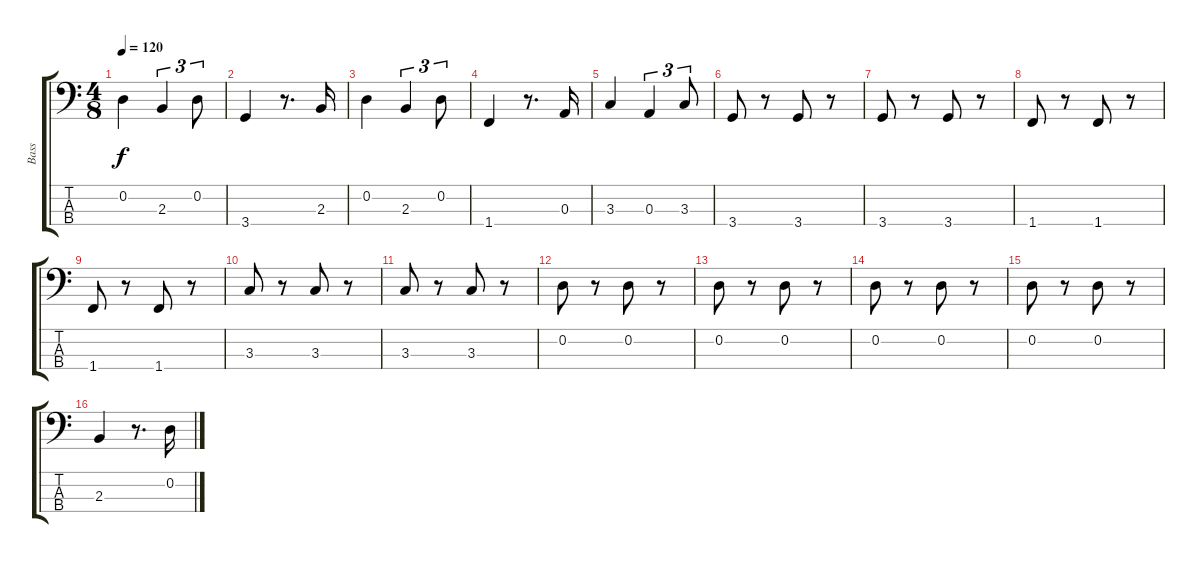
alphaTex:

\track ("Bass" "Bass") {instrument electricbassfinger}
\staff {score tabs}
\tuning (G2 D2 A1 E1) {hide}
\ts (4 8)
\tempo 120
\clef f4
\ks c
0.2.4{dy f} 2.3.4{tu (3 2)} 0.2.8{tu (3 2)} |
3.4.4 r.8{d} 2.3.16 |
0.2.4 2.3.4{tu (3 2)} 0.2.8{tu (3 2)} |
1.4.4 r.8{d} 0.3.16 |
3.3.4 0.3.4{tu (3 2)} 3.3.8{tu (3 2)} |
3.4.8 r.8 3.4.8 r.8 |
3.4.8 r.8 3.4.8 r.8 |
1.4.8 r.8 1.4.8 r.8 |
1.4.8 r.8 1.4.8 r.8 |
3.3.8 r.8 3.3.8 r.8 |
3.3.8 r.8 3.3.8 r.8 |
0.2.8 r.8 0.2.8 r.8 |
0.2.8 r.8 0.2.8 r.8 |
0.2.8 r.8 0.2.8 r.8 |
0.2.8 r.8 0.2.8 r.8 |
2.3.4 r.8{d} 0.2.16
